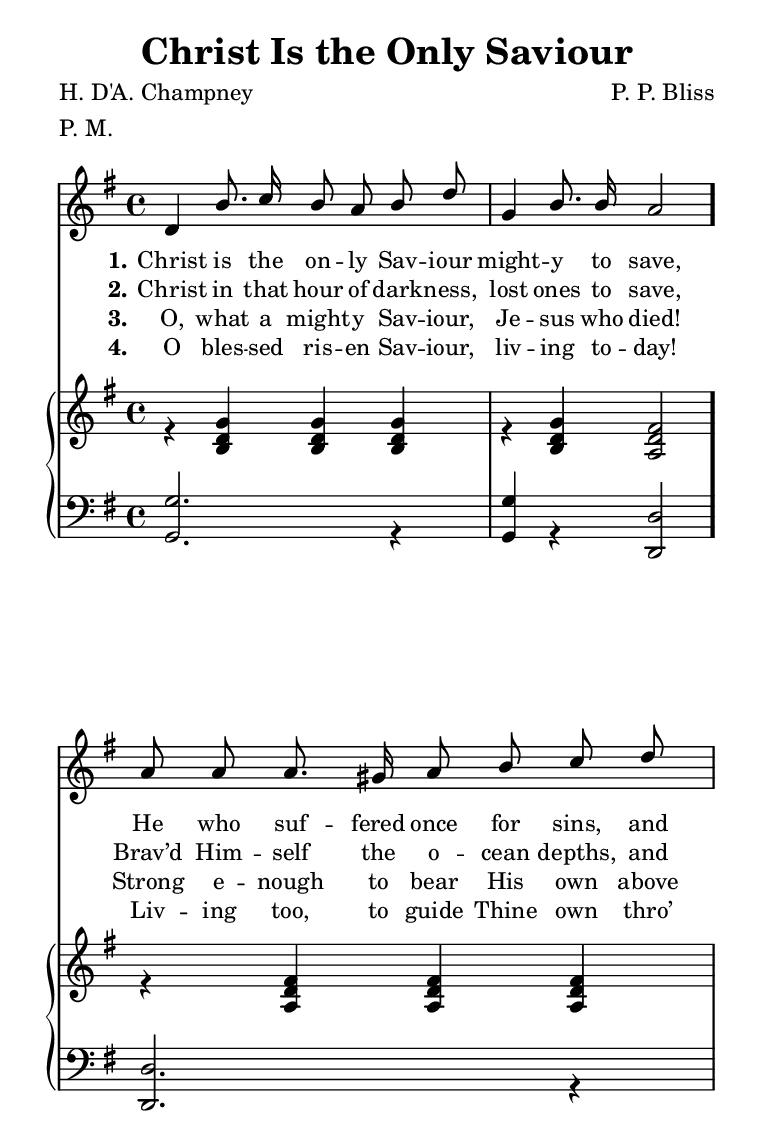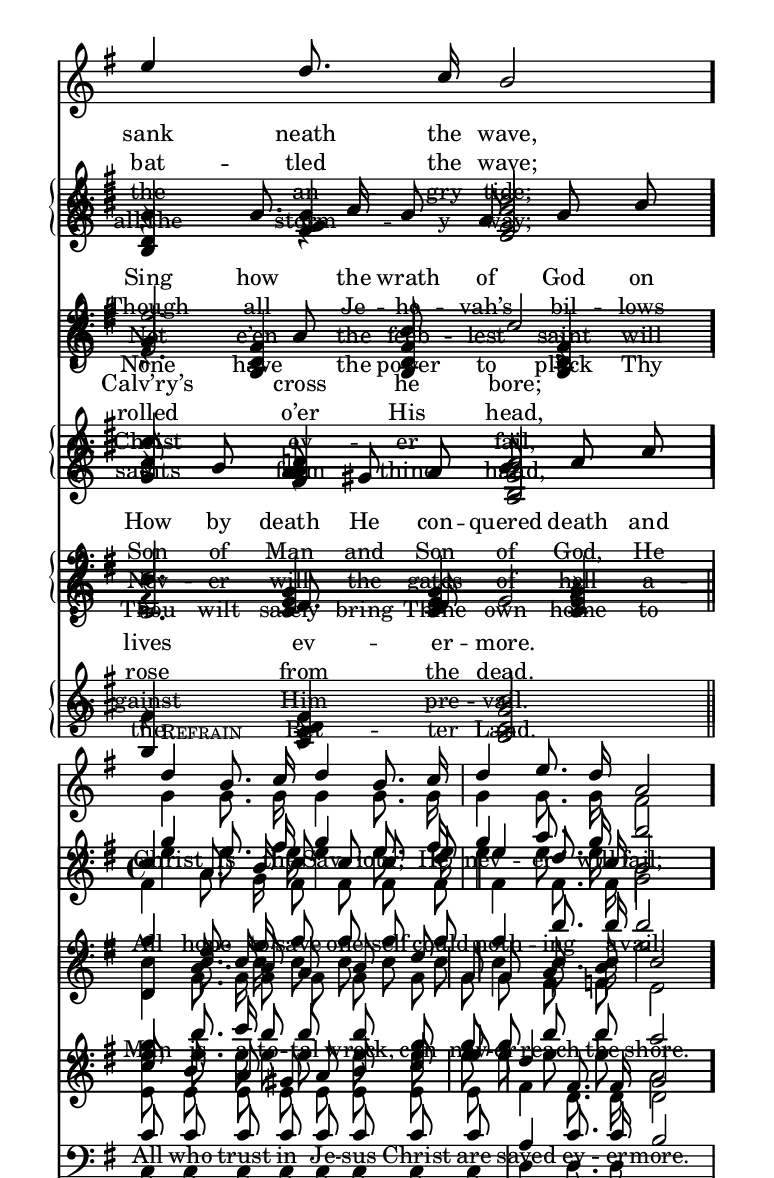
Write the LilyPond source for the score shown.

\include "common/global.ily"
\paper {
  \include "common/paper.ily"
  %ragged-bottom = ##t
  ragged-last-bottom = ##t
  systems-per-page = ##f
  page-count = 2
}

\header{
  hymnnumber = "65"
  title = "Christ Is the Only Saviour"
  tunename = "The Lifeboat"
  meter = "P. M."
  poet = "H. D'A. Champney"
  composer = "P. P. Bliss"
  %copyright = ""
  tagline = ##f
}

% for fermata in MIDI
ta = { \tempo 4=80 }
tb = { \tempo 4=40 }

patternAA = { c4 c8. c16 c8 c8 c8 c8 | c4 c8. c16 c2 }
patternAB = { c4 c8. c16 c8 c8 c8 c8 | c4 c8  c8  c2 }
patternAC = { c4 c8. c16 c4 c8.  c16 | c4 c8. c16 c2 }
patternAD = { c4 c8. c16 c8 c8 c8 c8 | c8 c8 c8 c8 c2 }
patternAE = { c8 c8 c8. c16 c8 c8 c8 c8 | c4 c8. c16 c2 }

patternBA = { c8 c8 c8 c8 c8 c8 c8 c8 | c4 c8. c16 c2 }

global = {
  \include "common/overrides.ily"
  \override Staff.TimeSignature.style = #'()
  \time 4/4
  \override Score.MetronomeMark.transparent = ##t % hide all fermata changes too
  \ta
  \key g \major
  %\partial 4
  \autoBeamOff
}

notesAlto = {
\global
\relative e' {

  %\repeat unfold 32 { \skip 4 }
  \changePitch \patternAC { g g g g g g | g g g fis }
  \changePitch \patternAA { fis a g fis fis fis fis | fis fis fis g }
  \changePitch \patternAD { d g g g g g g | g g fis f e }
  \changePitch \patternBA { e e e e e e e e | fis d d d }

}
}

notesTenor = {
\global
\relative a {

  \changePitch \patternAC { b g a b g a | b c b d }
  \changePitch \patternAA { a fis g a a a a | a d d d }
  \changePitch \patternAD { b d e d d d b | b b d d c }
  \changePitch \patternBA { c c c c c c c c | a c c b }

}
}

notesBass = {
\global
\relative f {

  \changePitch \patternAC { g g g g g g | g g g d }
  \changePitch \patternAA { d d d d d d d | d d d g }
  \changePitch \patternAD { g g g g g g g | g g g g c, }
  \changePitch \patternBA { c c c c c c c c | d d d g, }

}
}

Refrain = \lyricmode {

Christ is the Sav -- iour, He nev -- er will fail; \bar "."
All hope to save one -- self could noth -- ing a -- vail; \bar "."
Man is a to -- tal wreck, can nev -- er reach the shore. \bar "." \break
All who trust in Je -- sus Christ are saved ev -- er -- more. \bar "."

}

notesSopranoRefrain = {
\global
\relative c' {

  << s^\markup { \small \caps "Refrain" }
  \changePitch \patternAC { d' b c d b c | d e d a  } >>
  \changePitch \patternAA { c a b c c c d | e d c b }
  \changePitch \patternAD { d, b' c b a b d | g, g a b c }
  \changePitch \patternBA { c b a gis a b c e | d fis, fis g }

}
}

notesSoprano = {
\global
\relative c' {

  \changePitch \patternAA { d b' c b a b d | g, b b a }
  \changePitch \patternAE { a a a gis a b c d | e d c b } % patternAA in the original, but nonsensical
  \changePitch \patternAB { d, b' c b a b d | g, a b c }
  \changePitch \patternBA { c b a gis a b c e | d fis, fis g }

  \bar "||"

}
}

notesRightHand = {
\global
\override Stem.direction = #UP
\relative e' {

r4 < b d g >4 < b d g >4 < b d g >4 | r4 < b d g >4 < a d fis >2
r4 < a d fis >4 < a d fis >4 < a d fis >4 | r4 < c d fis >4 < b d g >2
r4 < b d g >4 < b d g >4 < b d g >4 | r4 < b d f >4 < g c e >2
r4 < c e g >4 < c e g >4 < c e g >4 | r4 < a c d fis >4 < b d g >2

}
}

notesLeftHand = {
\global
\override Stem.direction = #UP
\clef bass
\relative f, {

< g g' >2. r4 | < g g' >4 r4 < d d' >2 
< d d' >2. r4 | < d d' >4 r4 < g g' >2 
< g g' >2. r4 | < g g' >4 r4 < c, c' >2 
< c c' >2. r4 | < d d' >4 r4 < g g' >2 

}
}

wordsA = \lyricmode {
\set stanza = "1."

Christ is the on -- ly Sav -- iour might -- y to save, \bar "."
He who suf -- fered once for sins, and sank neath the wave, \bar "."
Sing how the wrath of God on Calv’ry’s cross he bore; \bar "."
How by death He con -- quered death and lives ev -- er -- more. \bar "."

}

wordsB = \lyricmode {
\set stanza = "2."

Christ in that hour of dark -- ness, lost ones to save,
Brav’d Him -- self the o -- cean depths, and bat -- tled the wave;
Though all Je -- ho -- vah’s bil -- lows rolled o’er His head,
Son of Man and Son of God, He rose from the dead.

}

wordsC = \lyricmode {
\set stanza = "3."

O, what a might -- y Sav -- iour, Je -- sus who died!
Strong e -- nough to bear His own above the an -- gry tide; % a -- bove ?
Not e’en the feeb -- lest saint will Christ ev -- er fail,
Nev -- er will the gates of hell a -- gainst Him pre -- vail.

}

wordsD = \lyricmode {
\set stanza = "4."

O bles -- sed ris -- en Sav -- iour, liv -- ing to -- day!
Liv -- ing too, to guide Thine own thro’ all_the storm -- y way;
None have the power to pluck Thy saints from thine hand,
Thou wilt safely bring Thine own home to the Bet -- ter Land.

}

\score {
  \context ChoirStaff <<
    \context Staff = upper <<
      \set ChoirStaff.systemStartDelimiter = #'SystemStartBar
      \context Voice  = sopranos { \voiceOne << \notesSoprano >> }
      \context Lyrics = one   \lyricsto sopranos \wordsA
      \context Lyrics = two   \lyricsto sopranos \wordsB
      \context Lyrics = three \lyricsto sopranos \wordsC
      \context Lyrics = four  \lyricsto sopranos \wordsD
    >>
    \context PianoStaff = men <<
      \context Voice  = righthand { \voiceTwo << \notesRightHand >> }
      \context Voice  = lefthand { \voiceTwo << \notesLeftHand >> }
    >>
  >>
  \layout {
    \include "common/layout.ily"
  }
}

\pageBreak

\score {
  \context ChoirStaff <<
    \context Staff = upper <<
    \set ChoirStaff.systemStartDelimiter = #'SystemStartBar
      \override Staff.TimeSignature.stencil = ##f
      \context Voice  = sopranosRefrain { \voiceOne << \notesSopranoRefrain >> }
      \context Voice  = altos { \voiceTwo << \notesAlto >> }
      \context Lyrics = one   \lyricsto sopranosRefrain \Refrain
    >>
    \context Staff = men <<
      \clef bass
      \context Voice  = tenors { \voiceOne << \notesTenor >> }
      \context Voice  = basses { \voiceTwo << \notesBass >> }
    >>
  >>
  \layout {
    \include "common/layout.ily"
  }
}


\score {
  \new Score {
    \context ChoirStaff <<
      \new Staff = upper <<
        \set ChoirStaff.systemStartDelimiter = #'SystemStartBar
        \new Voice  = sopranos { \voiceOne { << \notesSoprano >> << \notesSopranoRefrain >> } }
        \new Voice  = altos { \voiceTwo { \repeat unfold 32 { \skip 4 } << \notesAlto >> } }
        \new Lyrics = one   \lyricsto sopranos \wordsA \Refrain
        \new Lyrics = two   \lyricsto sopranos \wordsB
        \new Lyrics = three \lyricsto sopranos \wordsC
        \new Lyrics = four  \lyricsto sopranos \wordsD
      >>
      \new PianoStaff = men <<
        \new Voice  = righthand { \voiceTwo << \notesRightHand >> }
        \new Voice  = lefthand { \voiceTwo << \notesLeftHand >> }
        \new Voice  = tenors { \voiceOne { \repeat unfold 32 { \skip 4 } << \notesTenor >> } }
        \new Voice  = basses { \voiceTwo { \repeat unfold 32 { \skip 4 } << \notesBass >> } }
      >>
    >>
  }
  \midi{
    \include "common/midi.ily"
  }
}

\version "2.18.0"  % necessary for upgrading to future LilyPond versions.

% vi:set et ts=2 sw=2 ai nocindent syntax=lilypond:
